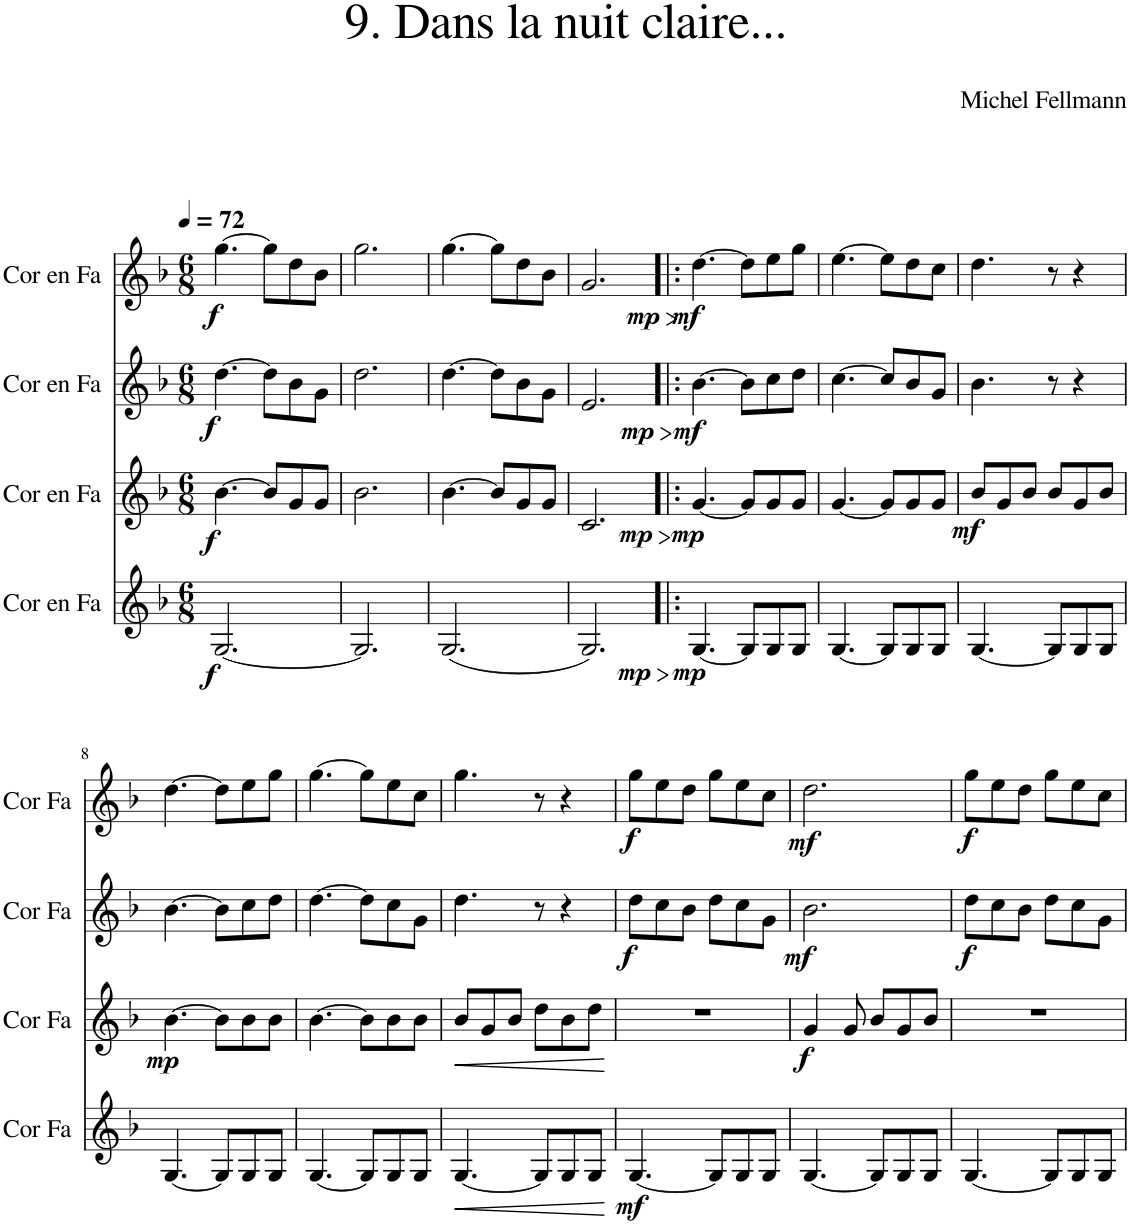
**kern	**dynam	**kern	**dynam	**kern	**dynam	**kern	**dynam
*part4	*part4	*part3	*part3	*part2	*part2	*part1	*part1
*staff4	*staff4	*staff3	*staff3	*staff2	*staff2	*staff1	*staff1
*I"Cor en Fa	*	*I"Cor en Fa	*	*I"Cor en Fa	*	*I"Cor en Fa	*
*I'Cor Fa	*	*I'Cor Fa	*	*I'Cor Fa	*	*I'Cor Fa	*
*clefG2	*	*clefG2	*	*clefG2	*	*clefG2	*
*Trd4c7	*	*Trd4c7	*	*Trd4c7	*	*Trd4c7	*
*k[b-]	*	*k[b-]	*	*k[b-]	*	*k[b-]	*
*M6/8	*	*M6/8	*	*M6/8	*	*M6/8	*
*MM72	*	*MM72	*	*MM72	*	*MM72	*
=1	=1	=1	=1	=1	=1	=1	=1
!	!LO:DY:b	!	!LO:DY:b	!	!LO:DY:b	!	!LO:DY:b
[2.G/	f	[4.b-\	f	[4.dd\	f	[4.gg\	f
.	.	8b-/L]	.	8dd\L]	.	8gg\L]	.
.	.	8g/	.	8b-\	.	8dd\	.
.	.	8g/J	.	8g\J	.	8b-\J	.
=2	=2	=2	=2	=2	=2	=2	=2
2.G/]	.	2.b-\	.	2.dd\	.	2.gg\	.
=3	=3	=3	=3	=3	=3	=3	=3
(2.G/	.	[4.b-\	.	[4.dd\	.	[4.gg\	.
.	.	8b-/L]	.	8dd\L]	.	8gg\L]	.
.	.	8g/	.	8b-\	.	8dd\	.
.	.	8g/J	.	8g\J	.	8b-\J	.
=4	=4	=4	=4	=4	=4	=4	=4
!	!LO:HP:b	!	!LO:HP:b	!	!LO:HP:b	!	!LO:HP:b
!	!LO:DY:n=1:b	!	!LO:DY:n=1:b	!	!LO:DY:n=1:b	!	!LO:DY:n=1:b
2.G/)	> mp	2.c/	> mp	2.e/	> mp	2.g/	> mp
.	]	.	]	.	]	.	]
=5!|:	=5!|:	=5!|:	=5!|:	=5!|:	=5!|:	=5!|:	=5!|:
!	!LO:DY:b	!	!LO:DY:b	!	!LO:DY:b	!	!LO:DY:b
[4.G/	mp	[4.g/	mp	[4.b-\	mf	[4.dd\	mf
8G/L]	.	8g/L]	.	8b-\L]	.	8dd\L]	.
8G/	.	8g/	.	8cc\	.	8ee\	.
8G/J	.	8g/J	.	8dd\J	.	8gg\J	.
=6	=6	=6	=6	=6	=6	=6	=6
[4.G/	.	[4.g/	.	[4.cc\	.	[4.ee\	.
8G/L]	.	8g/L]	.	8cc/L]	.	8ee\L]	.
8G/	.	8g/	.	8b-/	.	8dd\	.
8G/J	.	8g/J	.	8g/J	.	8cc\J	.
=7	=7	=7	=7	=7	=7	=7	=7
!	!	!	!LO:DY:b	!	!	!	!
[4.G/	.	8b-/L	mf	4.b-\	.	4.dd\	.
.	.	8g/	.	.	.	.	.
.	.	8b-/J	.	.	.	.	.
8G/L]	.	8b-/L	.	8r	.	8r	.
8G/	.	8g/	.	4r	.	4r	.
8G/J	.	8b-/J	.	.	.	.	.
!!LO:LB:g=z
=8	=8	=8	=8	=8	=8	=8	=8
!	!	!	!LO:DY:b	!	!	!	!
[4.G/	.	[4.b-\	mp	[4.b-\	.	[4.dd\	.
8G/L]	.	8b-\L]	.	8b-\L]	.	8dd\L]	.
8G/	.	8b-\	.	8cc\	.	8ee\	.
8G/J	.	8b-\J	.	8dd\J	.	8gg\J	.
=9	=9	=9	=9	=9	=9	=9	=9
[4.G/	.	[4.b-\	.	[4.dd\	.	[4.gg\	.
8G/L]	.	8b-\L]	.	8dd\L]	.	8gg\L]	.
8G/	.	8b-\	.	8cc\	.	8ee\	.
8G/J	.	8b-\J	.	8g\J	.	8cc\J	.
=10	=10	=10	=10	=10	=10	=10	=10
!	!LO:HP:b	!	!LO:HP:b	!	!	!	!
[4.G/	<	8b-/L	<	4.dd\	.	4.gg\	.
.	.	8g/	.	.	.	.	.
.	.	8b-/J	.	.	.	.	.
8G/L]	.	8dd\L	.	8r	.	8r	.
8G/	.	8b-\	.	4r	.	4r	.
8G/J	.	8dd\J	.	.	.	.	.
.	[	.	[	.	.	.	.
=11	=11	=11	=11	=11	=11	=11	=11
!	!LO:DY:b	!	!	!	!LO:DY:b	!	!LO:DY:b
[4.G/	mf	2.r	.	8dd\L	f	8gg\L	f
.	.	.	.	8cc\	.	8ee\	.
.	.	.	.	8b-\J	.	8dd\J	.
8G/L]	.	.	.	8dd\L	.	8gg\L	.
8G/	.	.	.	8cc\	.	8ee\	.
8G/J	.	.	.	8g\J	.	8cc\J	.
=12	=12	=12	=12	=12	=12	=12	=12
!	!	!	!LO:DY:b	!	!LO:DY:b	!	!LO:DY:b
[4.G/	.	4g/	f	2.b-\	mf	2.dd\	mf
.	.	8g/	.	.	.	.	.
8G/L]	.	8b-/L	.	.	.	.	.
8G/	.	8g/	.	.	.	.	.
8G/J	.	8b-/J	.	.	.	.	.
=13	=13	=13	=13	=13	=13	=13	=13
!	!	!	!	!	!LO:DY:b	!	!LO:DY:b
[4.G/	.	2.r	.	8dd\L	f	8gg\L	f
.	.	.	.	8cc\	.	8ee\	.
.	.	.	.	8b-\J	.	8dd\J	.
8G/L]	.	.	.	8dd\L	.	8gg\L	.
8G/	.	.	.	8cc\	.	8ee\	.
8G/J	.	.	.	8g\J	.	8cc\J	.
=	=	=	=	=	=	=	=
*-	*-	*-	*-	*-	*-	*-	*-
